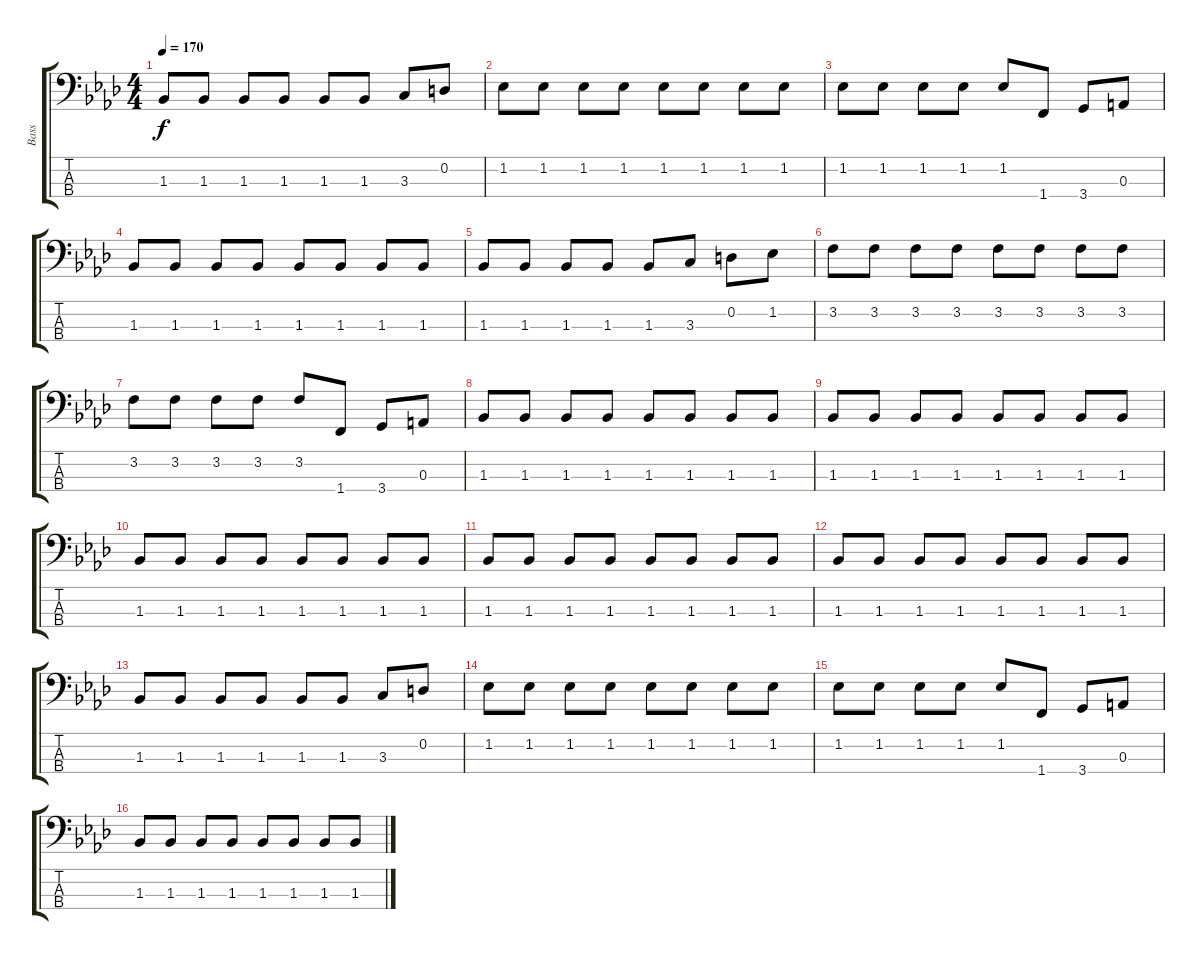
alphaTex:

\track ("Bass" "Bass") {instrument electricbassfinger}
\staff {score tabs}
\tuning (G2 D2 A1 E1) {hide}
\ts (4 4)
\tempo 170
\clef f4
\ks ab
1.3.8{dy f} 1.3.8 1.3.8 1.3.8 1.3.8 1.3.8 3.3.8 0.2.8 |
1.2.8 1.2.8 1.2.8 1.2.8 1.2.8 1.2.8 1.2.8 1.2.8 |
1.2.8 1.2.8 1.2.8 1.2.8 1.2.8 1.4.8 3.4.8 0.3.8 |
1.3.8 1.3.8 1.3.8 1.3.8 1.3.8 1.3.8 1.3.8 1.3.8 |
1.3.8 1.3.8 1.3.8 1.3.8 1.3.8 3.3.8 0.2.8 1.2.8 |
3.2.8 3.2.8 3.2.8 3.2.8 3.2.8 3.2.8 3.2.8 3.2.8 |
3.2.8 3.2.8 3.2.8 3.2.8 3.2.8 1.4.8 3.4.8 0.3.8 |
1.3.8 1.3.8 1.3.8 1.3.8 1.3.8 1.3.8 1.3.8 1.3.8 |
1.3.8 1.3.8 1.3.8 1.3.8 1.3.8 1.3.8 1.3.8 1.3.8 |
1.3.8 1.3.8 1.3.8 1.3.8 1.3.8 1.3.8 1.3.8 1.3.8 |
1.3.8 1.3.8 1.3.8 1.3.8 1.3.8 1.3.8 1.3.8 1.3.8 |
1.3.8 1.3.8 1.3.8 1.3.8 1.3.8 1.3.8 1.3.8 1.3.8 |
1.3.8 1.3.8 1.3.8 1.3.8 1.3.8 1.3.8 3.3.8 0.2.8 |
1.2.8 1.2.8 1.2.8 1.2.8 1.2.8 1.2.8 1.2.8 1.2.8 |
1.2.8 1.2.8 1.2.8 1.2.8 1.2.8 1.4.8 3.4.8 0.3.8 |
1.3.8 1.3.8 1.3.8 1.3.8 1.3.8 1.3.8 1.3.8 1.3.8
